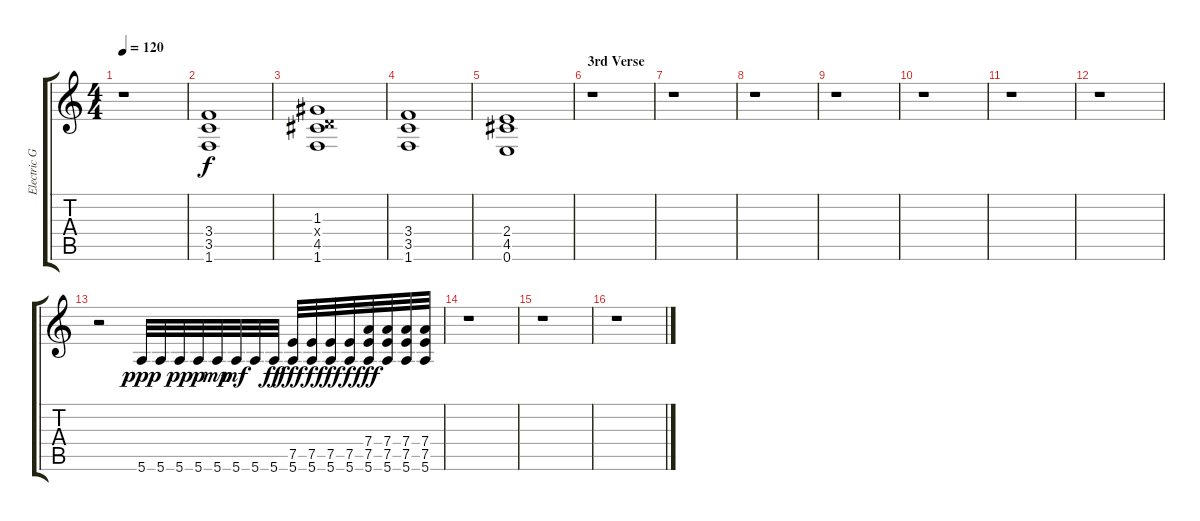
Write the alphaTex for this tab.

\track ("Electric Guitar (lead)" "Electric G") {instrument overdrivenguitar}
\staff {score tabs}
\tuning (E4 B3 G3 D3 A2 E2) {hide}
\ts (4 4)
\tempo 120
\clef g2
\ks c
r.1{dy f} |
(3.4 3.5 1.6).1{volume 14 instrument distortionguitar} |
(1.3 0.4{x} 4.5 1.6).1 |
(3.4 3.5 1.6).1 |
(2.4 4.5 0.6).1 |
\section ("" "3rd Verse")
r.1 |
r.1 |
r.1 |
r.1 |
r.1 |
r.1 |
r.1 |
r.2 5.6.32{dy ppp volume 16 instrument timpani} 5.6.32 5.6.32{dy pp} 5.6.32{dy p} 5.6.32{dy mp} 5.6.32{dy mf} 5.6.32 5.6.32{dy ff} (7.5 5.6).32{dy fff} (7.5 5.6).32{dy f} (7.5 5.6).32{dy fff} (7.5 5.6).32{dy f} (7.4 7.5 5.6).32{dy fff} (7.4 7.5 5.6).32 (7.4 7.5 5.6).32 (7.4 7.5 5.6).32 |
r.1 |
r.1 |
r.1
